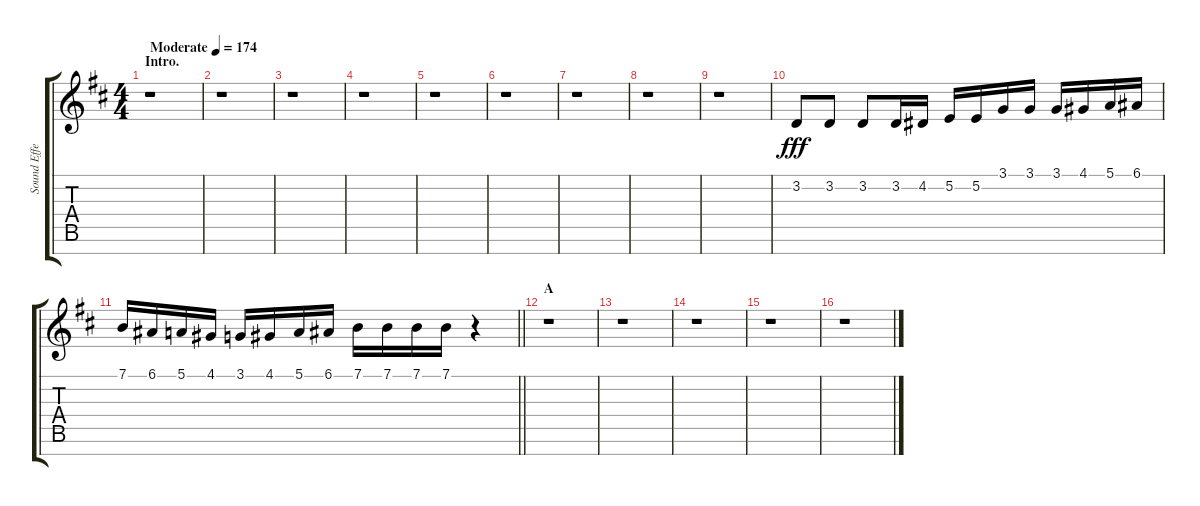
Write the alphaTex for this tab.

\track ("Sound Effect II" "Sound Effe") {instrument guitarfretnoise}
\staff {score tabs}
\tuning (E4 B3 G3 D3 A2 E2 B1) {hide}
\ts (4 4)
\section ("" "Intro.")
\tempo (174 "Moderate")
\clef g2
\ks bminor
r.1{dy fff instrument guitarfretnoise} |
r.1 |
r.1 |
r.1 |
r.1 |
r.1 |
r.1 |
r.1 |
r.1 |
3.2.8 3.2.8 3.2.8 3.2.16 4.2.16 5.2.16 5.2.16 3.1.16 3.1.16 3.1.16 4.1.16 5.1.16 6.1.16 |
\barLineRight lightlight
7.1.16 6.1.16 5.1.16 4.1.16 3.1.16 4.1.16 5.1.16 6.1.16 7.1.16 7.1.16 7.1.16 7.1.16 r.4 |
\section ("" "A")
r.1 |
r.1 |
r.1 |
r.1 |
r.1
